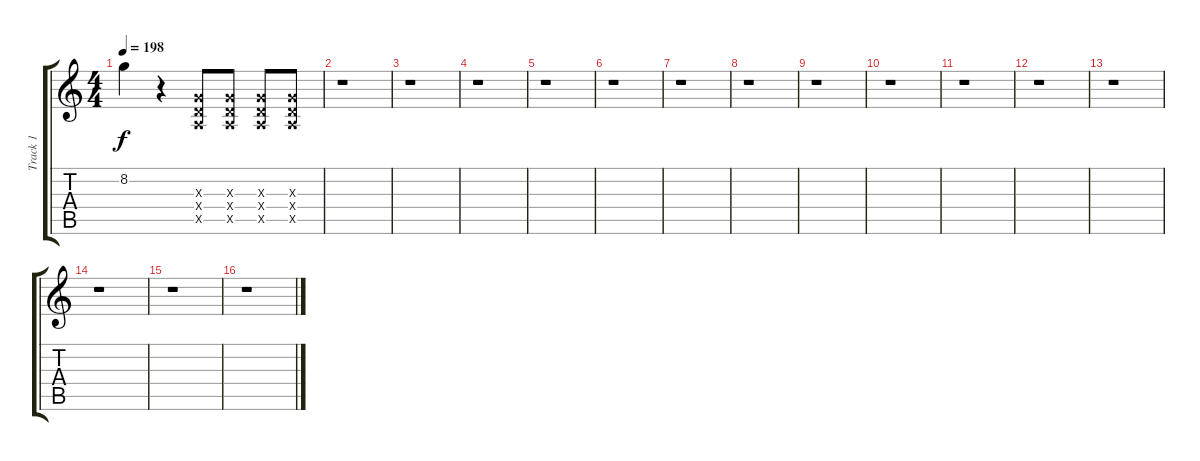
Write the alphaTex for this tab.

\track ("Track 1" "Track 1") {instrument electricguitarclean}
\staff {score tabs}
\tuning (E4 B3 G3 D3 A2 E2) {hide}
\ts (4 4)
\tempo 198
\clef g2
\ks c
8.2{t}.4{dy f} r.4 (0.3{x} 0.4{x} 0.5{x}).8 (0.3{x} 0.4{x} 0.5{x}).8 (0.3{x} 0.4{x} 0.5{x}).8 (0.3{x} 0.4{x} 0.5{x}).8 |
r.1 |
r.1 |
r.1 |
r.1 |
r.1 |
r.1 |
r.1 |
r.1 |
r.1 |
r.1 |
r.1 |
r.1 |
r.1 |
r.1 |
r.1
